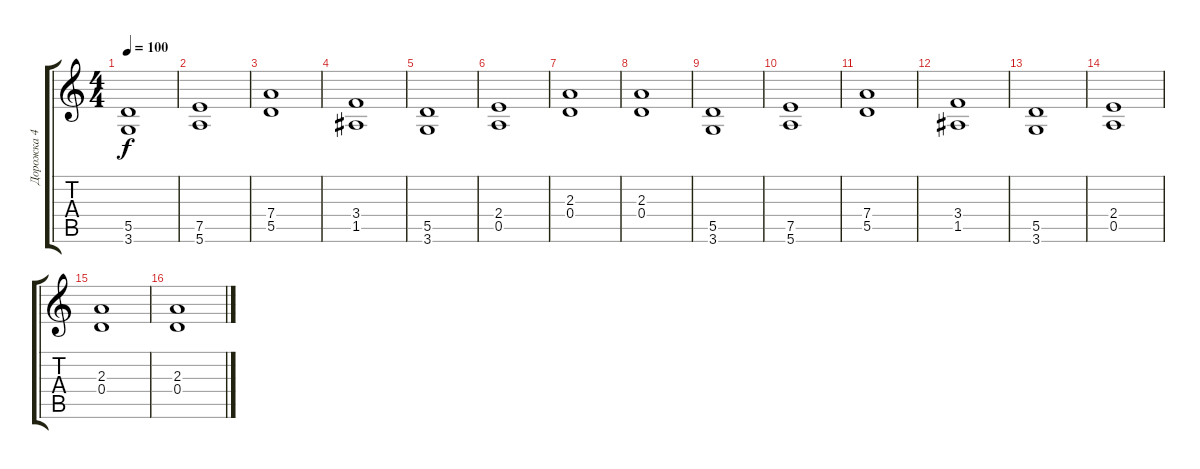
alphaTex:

\track ("Дорожка 4" "Дорожка 4") {instrument distortionguitar}
\staff {score tabs}
\tuning (E4 B3 G3 D3 A2 E2) {hide}
\ts (4 4)
\tempo 100
\clef g2
\ks c
(5.5 3.6).1{dy f} |
(7.5 5.6).1 |
(7.4 5.5).1 |
(3.4 1.5).1 |
(5.5 3.6).1 |
(2.4 0.5).1 |
(2.3 0.4).1 |
(2.3 0.4).1 |
(5.5 3.6).1 |
(7.5 5.6).1 |
(7.4 5.5).1 |
(3.4 1.5).1 |
(5.5 3.6).1 |
(2.4 0.5).1 |
(2.3 0.4).1 |
(2.3 0.4).1
